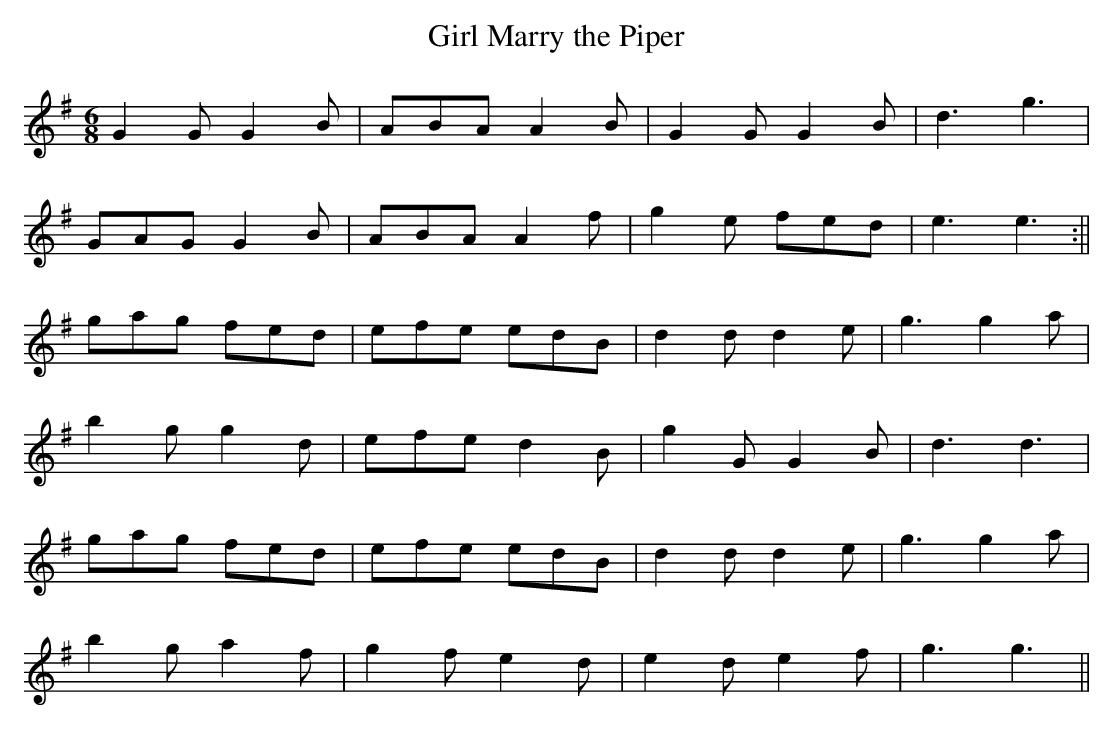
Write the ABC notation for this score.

X:1
T:Marry the Piper, Girl
M:6/8
L:1/8
K:G
G2G G2B | ABA A2B | G2G G2B | d3g3 |
GAG G2B | ABA A2f | g2e fed | e3 e3 :||
gag fed | efe edB | d2d d2e | g3 g2a |
b2g g2d | efe d2B | g2G G2B | d3d3 |
gag fed | efe edB | d2d d2e | g3 g2a |
b2g a2f | g2f e2d | e2d e2f | g3 g3 ||
